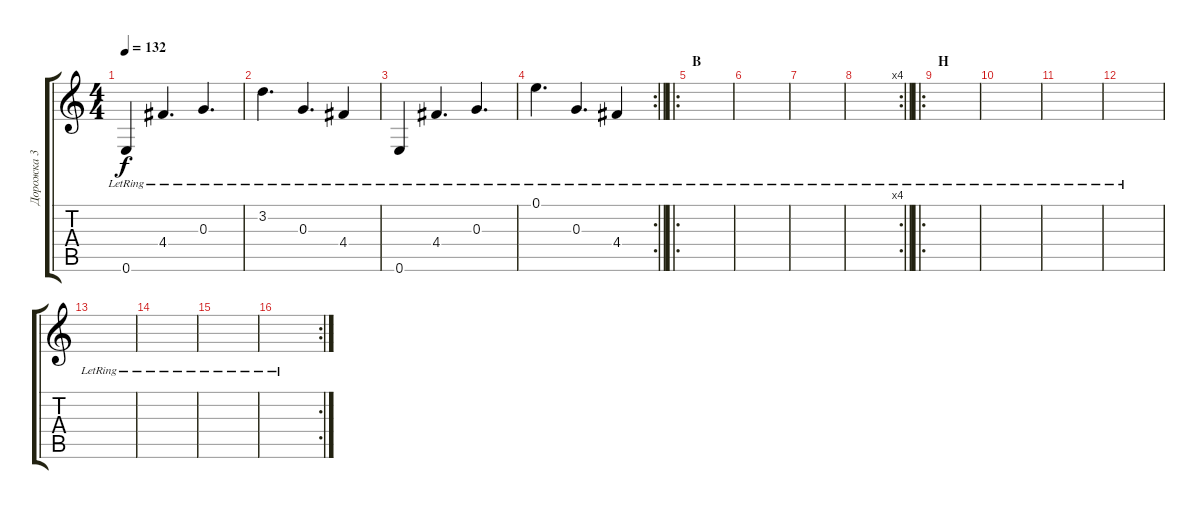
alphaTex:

\track ("Дорожка 3" "Дорожка 3") {instrument overdrivenguitar}
\staff {score tabs}
\tuning (E4 B3 G3 D3 A2 E2) {hide}
\ts (4 4)
\tempo 132
\clef g2
\ks c
0.6{lr}.4{dy f} 4.4{lr}.4{d} 0.3{lr}.4{d} |
3.2{lr}.4{d} 0.3{lr}.4{d} 4.4{lr}.4 |
0.6{lr}.4 4.4{lr}.4{d} 0.3{lr}.4{d} |
\rc 2
\barLineRight lightlight
0.1{lr}.4{d} 0.3{lr}.4{d} 4.4{lr}.4 |
\ro
\section ("" "B")
|
|
|
\rc 4
\barLineRight lightlight
|
\ro
\section ("" "H")
|
|
|
|
|
|
|
\rc 2
